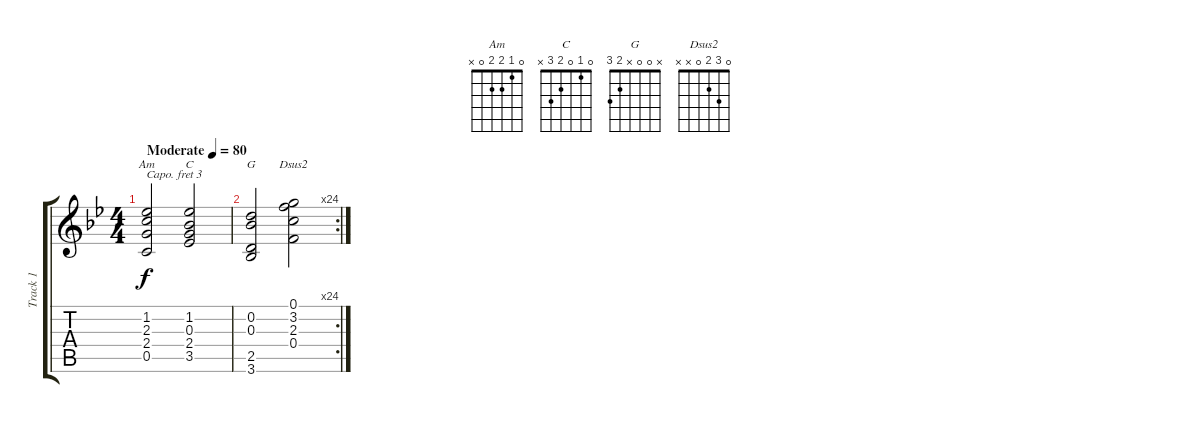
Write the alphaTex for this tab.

\track ("Track 1" "Track 1") {instrument acousticguitarsteel}
\staff {score tabs}
\capo 3
\tuning (E4 B3 G3 D3 A2 E2) {hide}
\chord ("Am" 0 1 2 2 0 x)
\chord ("C" 0 1 0 2 3 x)
\chord ("G" x 0 0 x 2 3)
\chord ("Dsus2" 0 3 2 0 x x)
\ts (4 4)
\tempo (80 "Moderate")
\clef g2
\ks bb
(1.2 2.3 2.4 0.5).2{ch "Am" dy f instrument acousticguitarsteel} (1.2 0.3 2.4 3.5).2{ch "C"} |
\rc 24
(0.2 0.3 2.5 3.6).2{ch "G"} (0.1 3.2 2.3 0.4).2{ch "Dsus2"}
